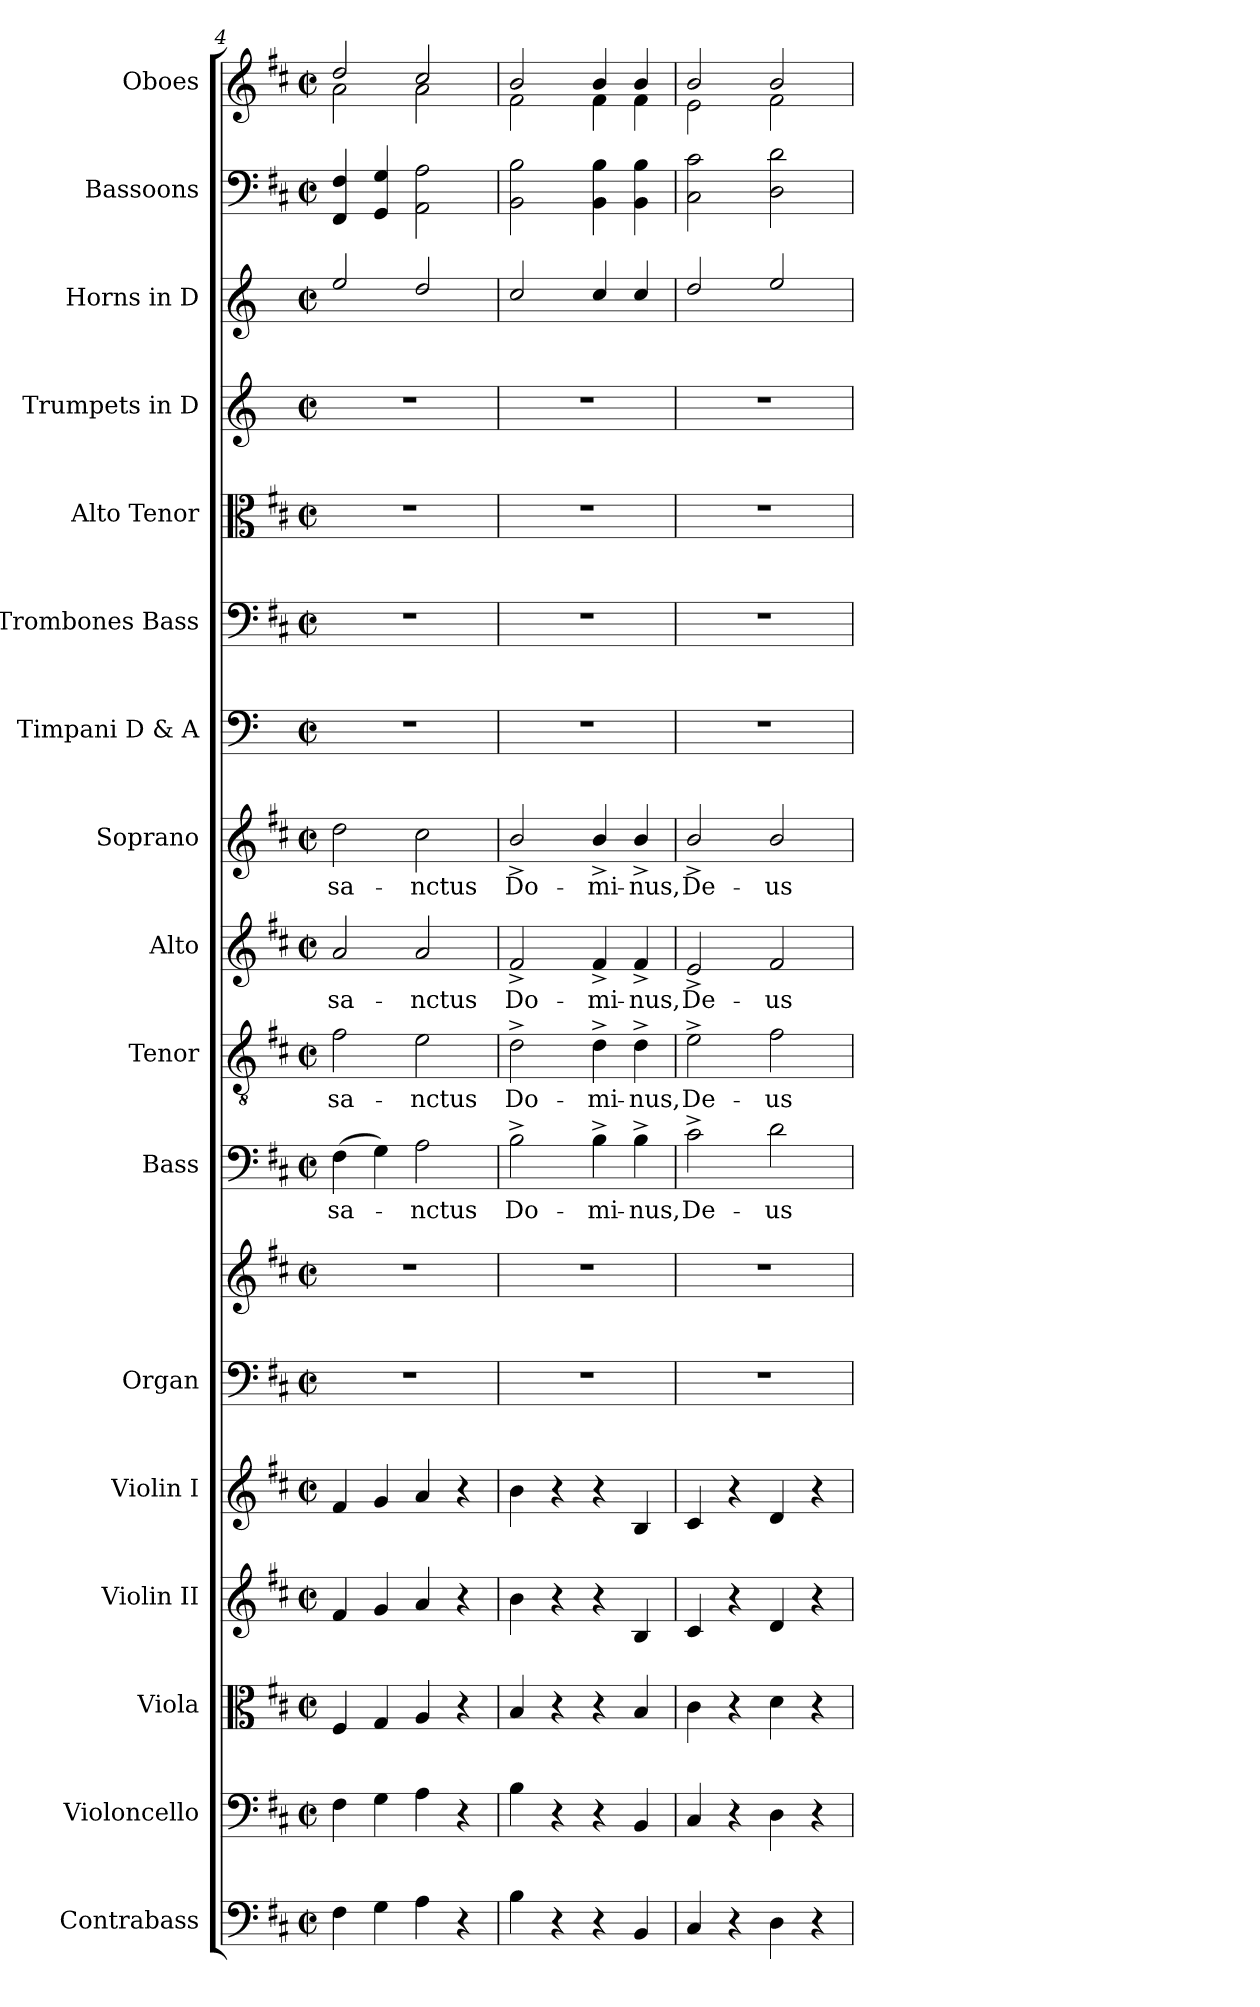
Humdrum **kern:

**kern	**kern	**kern	**kern	**kern	**kern	**kern	**kern	**text	**kern	**text	**kern	**text	**kern	**text	**kern	**kern	**kern	**kern	**kern	**kern	**kern
*part17	*part16	*part15	*part14	*part13	*part12	*part12	*part11	*part11	*part10	*part10	*part9	*part9	*part8	*part8	*part7	*part6	*part5	*part4	*part3	*part2	*part1
*staff18	*staff17	*staff16	*staff15	*staff14	*staff13	*staff12	*staff11	*staff11	*staff10	*staff10	*staff9	*staff9	*staff8	*staff8	*staff7	*staff6	*staff5	*staff4	*staff3	*staff2	*staff1
*I"Contrabass	*I"Violoncello	*I"Viola	*I"Violin II	*I"Violin I	*I"Organ	*	*I"Bass	*	*I"Tenor	*	*I"Alto	*	*I"Soprano	*	*I"Timpani D & A	*I"Trombones  Bass	*I"Alto  Tenor	*I"Trumpets in D	*I"Horns in D	*I"Bassoons	*I"Oboes
*I'Cb.	*I'Vc.	*I'Vla.	*I'Vln. II	*I'Vln. I	*I'Org.	*	*I'B.	*	*I'T.	*	*I'A.	*	*I'S.	*	*I'Timp.	*	*	*	*	*I'Bsn.	*I'Ob.
*clefF4	*clefF4	*clefC3	*clefG2	*clefG2	*clefF4	*clefG2	*clefF4	*	*clefGv2	*	*clefG2	*	*clefG2	*	*clefF4	*clefF4	*clefC3	*clefG2	*clefG2	*clefF4	*clefG2
*ITrd7c12	*	*	*	*	*	*	*	*	*ITrd7c12	*	*	*	*	*	*	*	*	*ITrd-1c-2	*ITrd6c10	*	*
*k[f#c#]	*k[f#c#]	*k[f#c#]	*k[f#c#]	*k[f#c#]	*k[f#c#]	*k[f#c#]	*k[f#c#]	*	*k[f#c#]	*	*k[f#c#]	*	*k[f#c#]	*	*k[]	*k[f#c#]	*k[f#c#]	*k[f#c#]	*k[f#c#]	*k[f#c#]	*k[f#c#]
*D:	*D:	*D:	*D:	*D:	*D:	*D:	*D:	*	*D:	*	*D:	*	*D:	*	*C:	*D:	*D:	*D:	*D:	*D:	*D:
*M2/2	*M2/2	*M2/2	*M2/2	*M2/2	*M2/2	*M2/2	*M2/2	*	*M2/2	*	*M2/2	*	*M2/2	*	*M2/2	*M2/2	*M2/2	*M2/2	*M2/2	*M2/2	*M2/2
*met(c|)	*met(c|)	*met(c|)	*met(c|)	*met(c|)	*met(c|)	*met(c|)	*met(c|)	*	*met(c|)	*	*met(c|)	*	*met(c|)	*	*met(c|)	*met(c|)	*met(c|)	*met(c|)	*met(c|)	*met(c|)	*met(c|)
=4	=4	=4	=4	=4	=4	=4	=4	=4	=4	=4	=4	=4	=4	=4	=4	=4	=4	=4	=4	=4	=4
!	!	!	!	!	!	!	!	!LO:LY:b:color=#000000	!	!	!	!	!	!	!	!	!	!	!	!	!
!	!	!	!	!	!	!	!	!	!	!LO:LY:b:color=#000000	!	!	!	!	!	!	!	!	!	!	!
!	!	!	!	!	!	!	!	!	!	!	!	!LO:LY:b:color=#000000	!	!	!	!	!	!	!	!	!
!	!	!	!	!	!	!	!	!	!	!	!	!	!	!LO:LY:b:color=#000000	!	!	!	!	!	!	!
*	*	*	*	*	*	*	*	*	*	*	*	*	*	*	*	*	*	*	*	*	*^
4FF#i\	4F#i\	4F#i/	4f#i/	4f#i/	1r	1r	(4F#i\	sa-	2F#i\	sa-	2ai/	sa-	2ddi\	sa-	1r	1r	1r	1r	2f#i/	4FF#i/ 4F#i	2ddi/	2ai\
4GGi\	4Gi\	4Gi/	4gi/	4gi/	.	.	4Gi\)	.	.	.	.	.	.	.	.	.	.	.	.	4GGi/ 4Gi	.	.
!	!	!	!	!	!	!	!	!LO:LY:b:color=#000000	!	!	!	!	!	!	!	!	!	!	!	!	!	!
!	!	!	!	!	!	!	!	!	!	!LO:LY:b:color=#000000	!	!	!	!	!	!	!	!	!	!	!	!
!	!	!	!	!	!	!	!	!	!	!	!	!LO:LY:b:color=#000000	!	!	!	!	!	!	!	!	!	!
!	!	!	!	!	!	!	!	!	!	!	!	!	!	!LO:LY:b:color=#000000	!	!	!	!	!	!	!	!
4AAi\	4Ai\	4Ai/	4ai/	4ai/	.	.	2Ai\	-nctus	2Ei\	-nctus	2ai/	-nctus	2cc#i\	-nctus	.	.	.	.	2ei/	2AAi\ 2Ai	2cc#i/	2ai\
4r	4r	4r	4r	4r	.	.	.	.	.	.	.	.	.	.	.	.	.	.	.	.	.	.
=5	=5	=5	=5	=5	=5	=5	=5	=5	=5	=5	=5	=5	=5	=5	=5	=5	=5	=5	=5	=5	=5	=5
!	!	!	!	!	!	!	!	!LO:LY:b:color=#000000	!	!	!	!	!	!	!	!	!	!	!	!	!	!
!	!	!	!	!	!	!	!	!	!	!LO:LY:b:color=#000000	!	!	!	!	!	!	!	!	!	!	!	!
!	!	!	!	!	!	!	!	!	!	!	!	!LO:LY:b:color=#000000	!	!	!	!	!	!	!	!	!	!
!	!	!	!	!	!	!	!	!	!	!	!	!	!	!LO:LY:b:color=#000000	!	!	!	!	!	!	!	!
4BBi\	4Bi\	4Bi/	4bi\	4bi\	1r	1r	2B^i\	Do-	2D^i\	Do-	2f#^i/	Do-	2b^i/	Do-	1r	1r	1r	1r	2di/	2BBi\ 2Bi	2bi/	2f#i\
4r	4r	4r	4r	4r	.	.	.	.	.	.	.	.	.	.	.	.	.	.	.	.	.	.
!	!	!	!	!	!	!	!	!LO:LY:b:color=#000000	!	!	!	!	!	!	!	!	!	!	!	!	!	!
!	!	!	!	!	!	!	!	!	!	!LO:LY:b:color=#000000	!	!	!	!	!	!	!	!	!	!	!	!
!	!	!	!	!	!	!	!	!	!	!	!	!LO:LY:b:color=#000000	!	!	!	!	!	!	!	!	!	!
!	!	!	!	!	!	!	!	!	!	!	!	!	!	!LO:LY:b:color=#000000	!	!	!	!	!	!	!	!
4r	4r	4r	4r	4r	.	.	4B^i\	-mi-	4D^i\	-mi-	4f#^i/	-mi-	4b^i/	-mi-	.	.	.	.	4di/	4BBi\ 4Bi	4bi/	4f#i\
!	!	!	!	!	!	!	!	!LO:LY:b:color=#000000	!	!	!	!	!	!	!	!	!	!	!	!	!	!
!	!	!	!	!	!	!	!	!	!	!LO:LY:b:color=#000000	!	!	!	!	!	!	!	!	!	!	!	!
!	!	!	!	!	!	!	!	!	!	!	!	!LO:LY:b:color=#000000	!	!	!	!	!	!	!	!	!	!
!	!	!	!	!	!	!	!	!	!	!	!	!	!	!LO:LY:b:color=#000000	!	!	!	!	!	!	!	!
4BBBi/	4BBi/	4Bi/	4Bi/	4Bi/	.	.	4B^i\	-nus,	4D^i\	-nus,	4f#^i/	-nus,	4b^i/	-nus,	.	.	.	.	4di/	4BBi\ 4Bi	4bi/	4f#i\
!!LO:PB:g=z	!!
=6	=6	=6	=6	=6	=6	=6	=6	=6	=6	=6	=6	=6	=6	=6	=6	=6	=6	=6	=6	=6	=6	=6
!	!	!	!	!	!	!	!	!LO:LY:b:color=#000000	!	!	!	!	!	!	!	!	!	!	!	!	!	!
!	!	!	!	!	!	!	!	!	!	!LO:LY:b:color=#000000	!	!	!	!	!	!	!	!	!	!	!	!
!	!	!	!	!	!	!	!	!	!	!	!	!LO:LY:b:color=#000000	!	!	!	!	!	!	!	!	!	!
!	!	!	!	!	!	!	!	!	!	!	!	!	!	!LO:LY:b:color=#000000	!	!	!	!	!	!	!	!
4CC#i/	4C#i/	4c#i\	4c#i/	4c#i/	1r	1r	2c#^i\	De-	2E^i\	De-	2e^i/	De-	2b^i/	De-	1r	1r	1r	1r	2ei/	2C#i\ 2c#i	2bi/	2ei\
4r	4r	4r	4r	4r	.	.	.	.	.	.	.	.	.	.	.	.	.	.	.	.	.	.
!	!	!	!	!	!	!	!	!LO:LY:b:color=#000000	!	!	!	!	!	!	!	!	!	!	!	!	!	!
!	!	!	!	!	!	!	!	!	!	!LO:LY:b:color=#000000	!	!	!	!	!	!	!	!	!	!	!	!
!	!	!	!	!	!	!	!	!	!	!	!	!LO:LY:b:color=#000000	!	!	!	!	!	!	!	!	!	!
!	!	!	!	!	!	!	!	!	!	!	!	!	!	!LO:LY:b:color=#000000	!	!	!	!	!	!	!	!
4DDi\	4Di\	4di\	4di/	4di/	.	.	2di\	-us	2F#i\	-us	2f#i/	-us	2bi/	-us	.	.	.	.	2f#i/	2Di\ 2di	2bi/	2f#i\
4r	4r	4r	4r	4r	.	.	.	.	.	.	.	.	.	.	.	.	.	.	.	.	.	.
*	*	*	*	*	*	*	*	*	*	*	*	*	*	*	*	*	*	*	*	*	*v	*v
=	=	=	=	=	=	=	=	=	=	=	=	=	=	=	=	=	=	=	=	=	=
*-	*-	*-	*-	*-	*-	*-	*-	*-	*-	*-	*-	*-	*-	*-	*-	*-	*-	*-	*-	*-	*-
